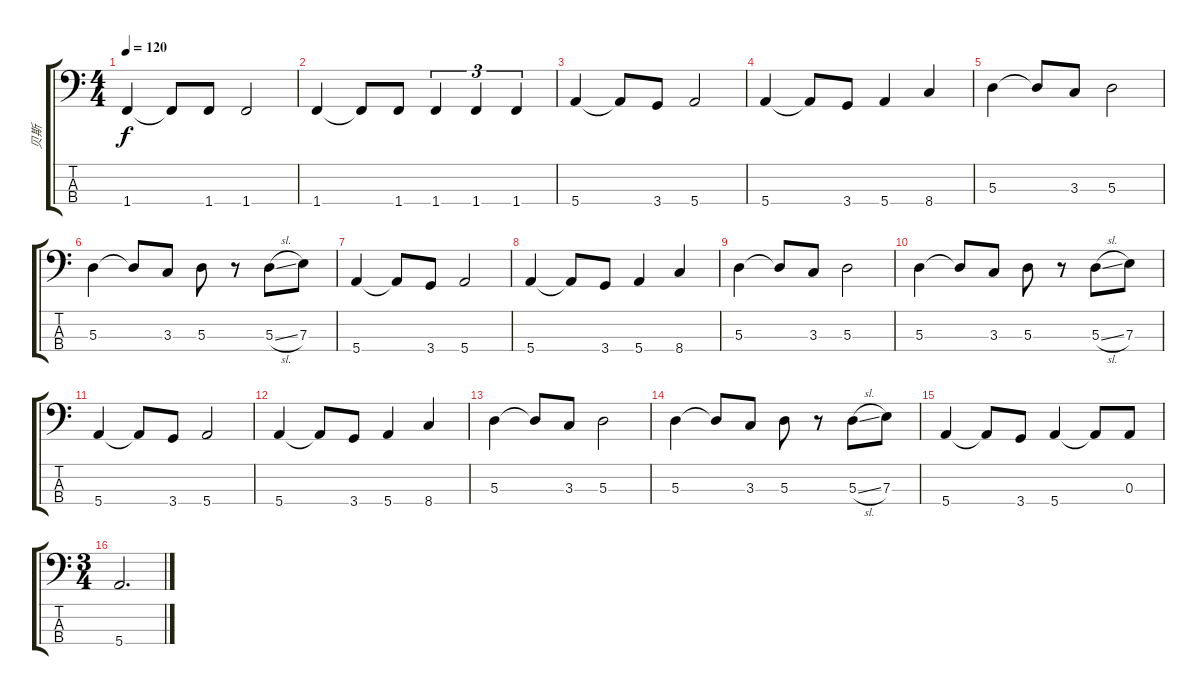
\track ("贝斯" "贝斯") {instrument electricbassfinger}
\staff {score tabs}
\tuning (G2 D2 A1 E1) {hide}
\ts (4 4)
\tempo 120
\clef f4
\ks c
1.4.4{dy f} 1.4{t}.8 1.4.8 1.4.2 |
1.4.4 1.4{t}.8 1.4.8 1.4.4{tu (3 2)} 1.4.4{tu (3 2)} 1.4.4{tu (3 2)} |
5.4.4 5.4{t}.8 3.4.8 5.4.2 |
5.4.4 5.4{t}.8 3.4.8 5.4.4 8.4.4 |
5.3.4 5.3{t}.8 3.3.8 5.3.2 |
5.3.4 5.3{t}.8 3.3.8 5.3.8 r.8 5.3{sl}.8 7.3.8 |
5.4.4 5.4{t}.8 3.4.8 5.4.2 |
5.4.4 5.4{t}.8 3.4.8 5.4.4 8.4.4 |
5.3.4 5.3{t}.8 3.3.8 5.3.2 |
5.3.4 5.3{t}.8 3.3.8 5.3.8 r.8 5.3{sl}.8 7.3.8 |
5.4.4 5.4{t}.8 3.4.8 5.4.2 |
5.4.4 5.4{t}.8 3.4.8 5.4.4 8.4.4 |
5.3.4 5.3{t}.8 3.3.8 5.3.2 |
5.3.4 5.3{t}.8 3.3.8 5.3.8 r.8 5.3{sl}.8 7.3.8 |
5.4.4 5.4{t}.8 3.4.8 5.4.4 5.4{t}.8 0.3.8 |
\ts (3 4)
5.4.2{d}
